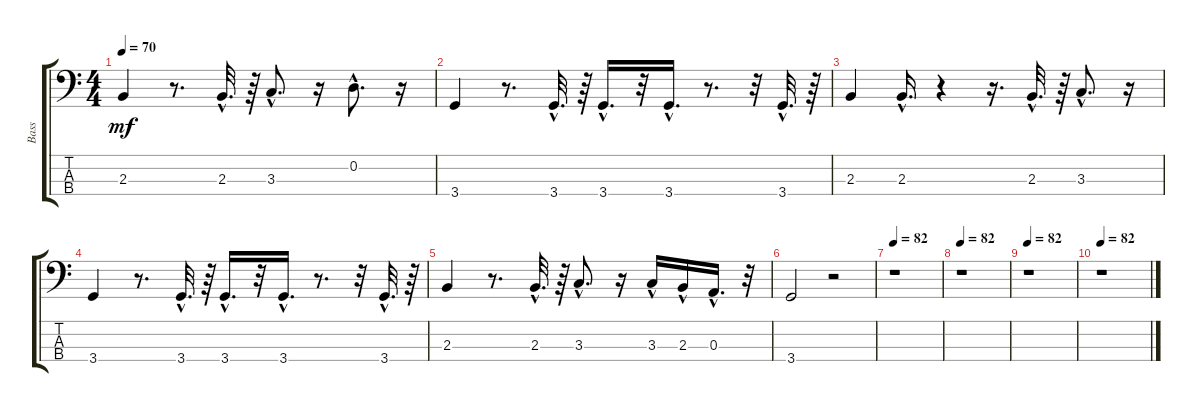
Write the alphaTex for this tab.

\track ("Bass" "Bass") {instrument fretlessbass}
\staff {score tabs}
\tuning (G2 D2 A1 E1) {hide}
\ts (4 4)
\tempo 70
\clef f4
\ks c
2.3.4{dy mf} r.8{d} 2.3{hac}.32{d} r.64 3.3{hac}.8{d} r.16 0.2{hac}.8{d} r.16 |
3.4.4 r.8{d} 3.4{hac}.32{d} r.64 3.4{hac}.16{d} r.32 3.4{hac}.16{d} r.8{d} r.32 3.4{hac}.32{d} r.64 |
2.3.4 2.3{hac}.16{d} r.4 r.16{d} 2.3{hac}.32{d} r.64 3.3{hac}.8{d} r.16 |
3.4.4 r.8{d} 3.4{hac}.32{d} r.64 3.4{hac}.16{d} r.32 3.4{hac}.16{d} r.8{d} r.32 3.4{hac}.32{d} r.64 |
2.3.4 r.8{d} 2.3{hac}.32{d} r.64 3.3{hac}.8{d} r.16 3.3{hac}.16 2.3{hac}.16 0.3{hac}.16{d} r.32 |
3.4.2 r.2 |
\tempo 82
r.1 |
\tempo 82
r.1 |
\tempo 82
r.1 |
\tempo 82
r.1
